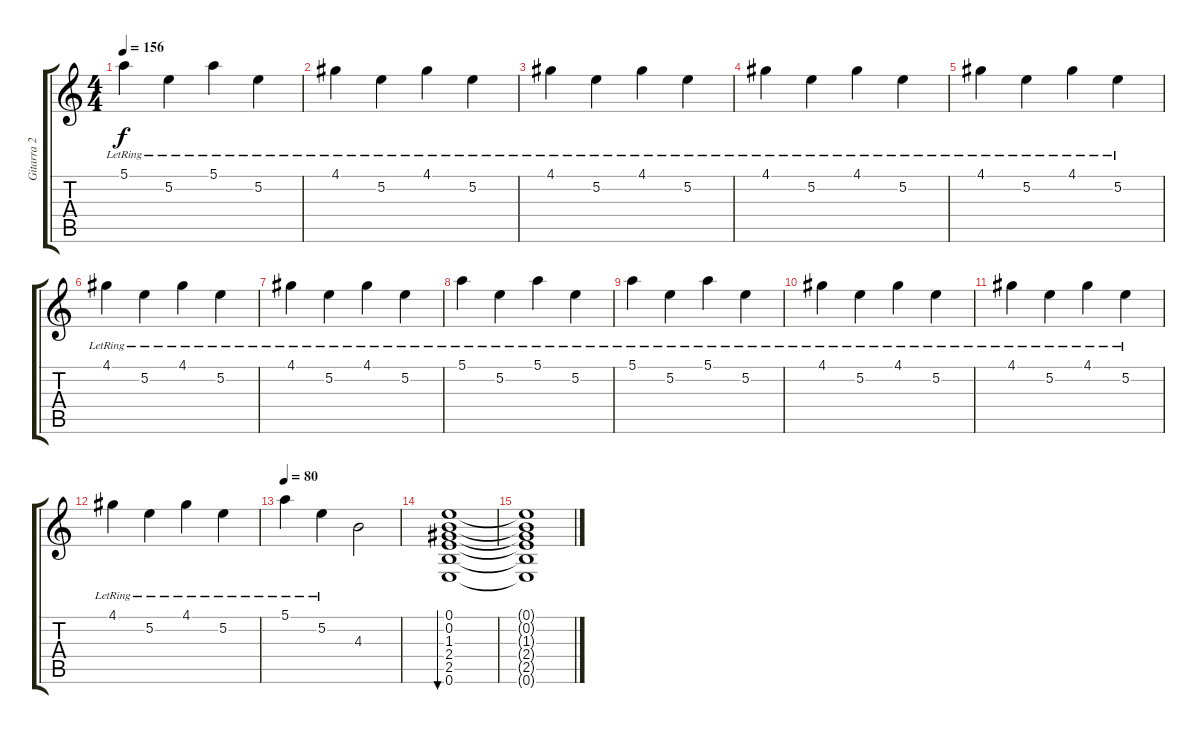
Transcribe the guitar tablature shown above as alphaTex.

\track ("Gitarra 2" "Gitarra 2") {instrument distortionguitar}
\staff {score tabs}
\tuning (E4 B3 G3 D3 A2 E2) {hide}
\ts (4 4)
\tempo 156
\clef g2
\ks c
5.1{lr}.4{dy f} 5.2{lr}.4 5.1{lr}.4 5.2{lr}.4 |
4.1{lr}.4 5.2{lr}.4 4.1{lr}.4 5.2{lr}.4 |
4.1{lr}.4 5.2{lr}.4 4.1{lr}.4 5.2{lr}.4 |
4.1{lr}.4 5.2{lr}.4 4.1{lr}.4 5.2{lr}.4 |
4.1{lr}.4 5.2{lr}.4 4.1{lr}.4 5.2{lr}.4 |
4.1{lr}.4 5.2{lr}.4 4.1{lr}.4 5.2{lr}.4 |
4.1{lr}.4 5.2{lr}.4 4.1{lr}.4 5.2{lr}.4 |
5.1{lr}.4 5.2{lr}.4 5.1{lr}.4 5.2{lr}.4 |
5.1{lr}.4 5.2{lr}.4 5.1{lr}.4 5.2{lr}.4 |
4.1{lr}.4 5.2{lr}.4 4.1{lr}.4 5.2{lr}.4 |
4.1{lr}.4 5.2{lr}.4 4.1{lr}.4 5.2{lr}.4 |
4.1{lr}.4 5.2{lr}.4 4.1{lr}.4 5.2{lr}.4 |
\tempo 80
5.1{lr}.4 5.2{lr}.4 4.3.2 |
(0.1 0.2 1.3 2.4 2.5 0.6).1{bu 480} |
(0.1{t} 0.2{t} 1.3{t} 2.4{t} 2.5{t} 0.6{t}).1
